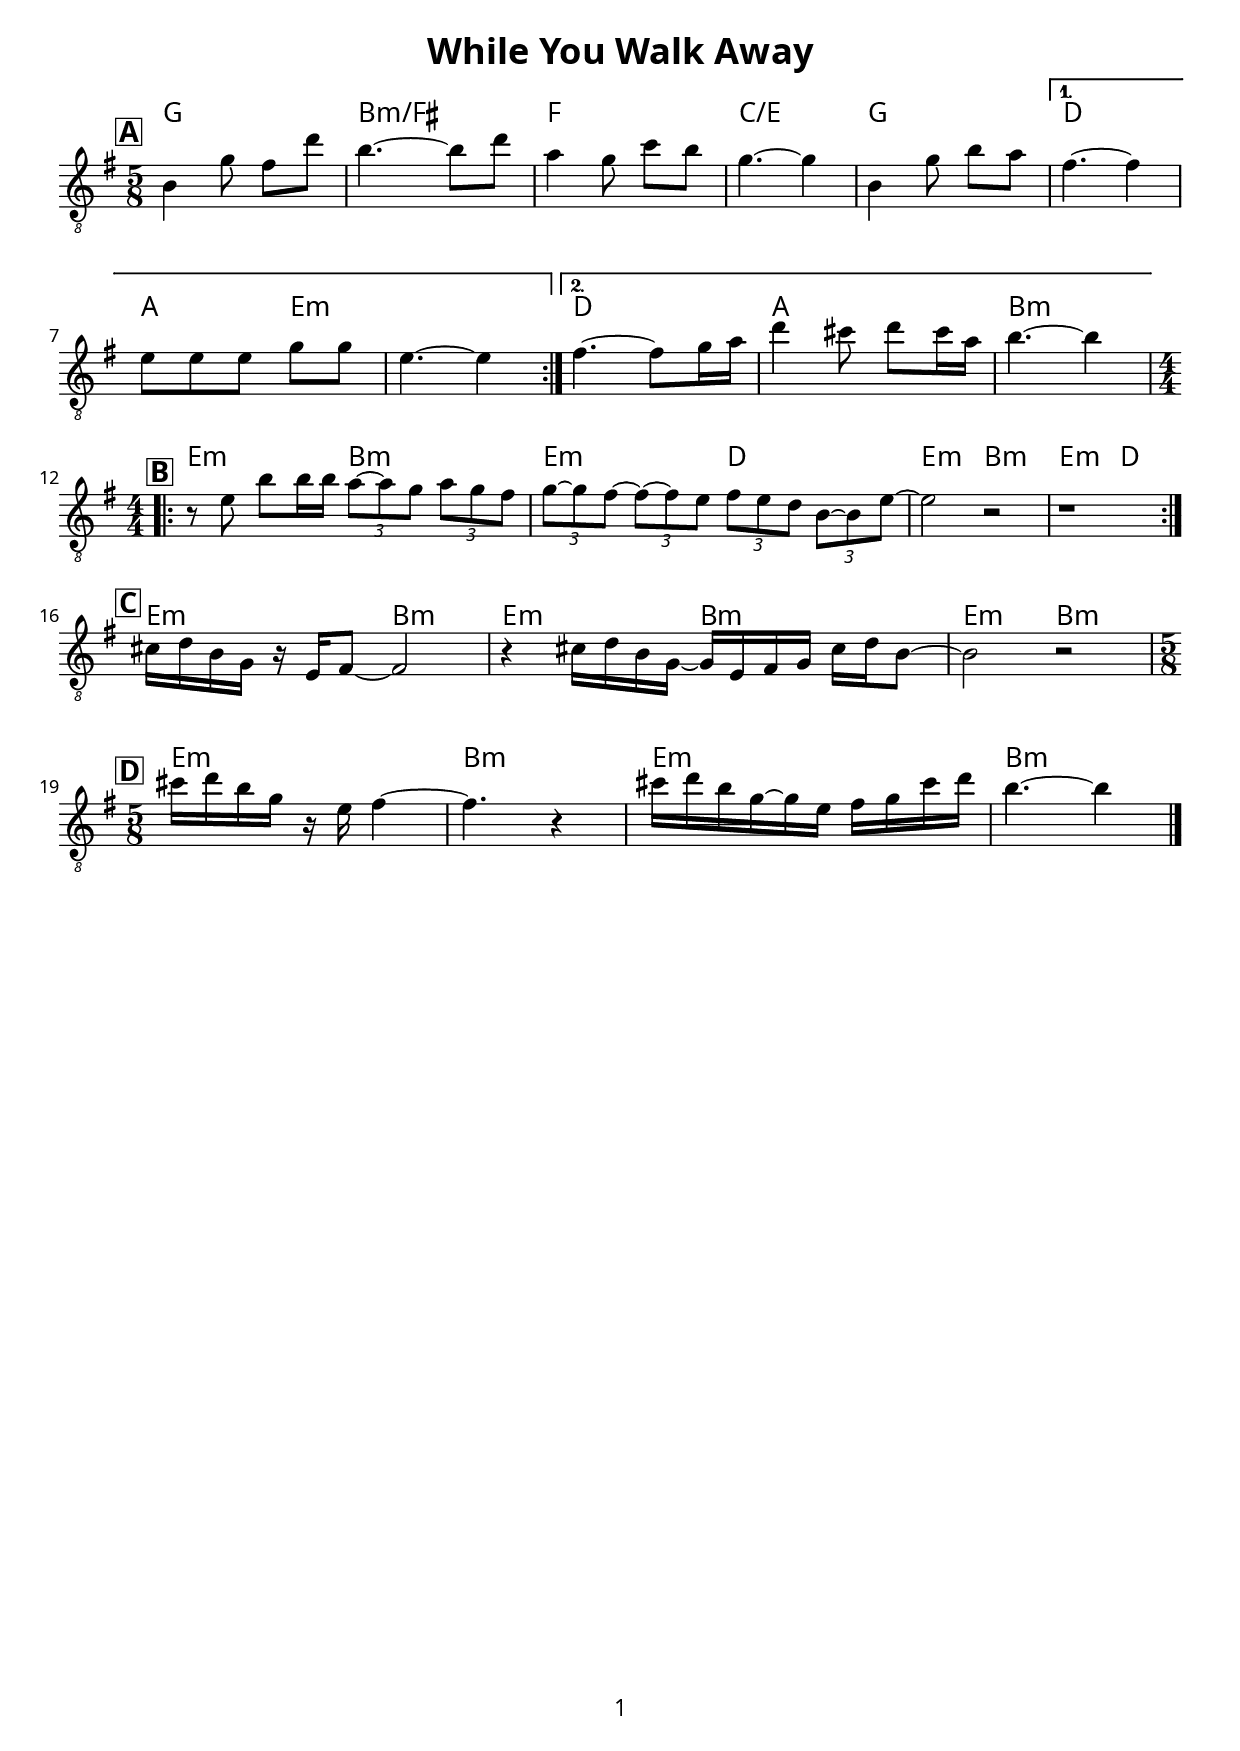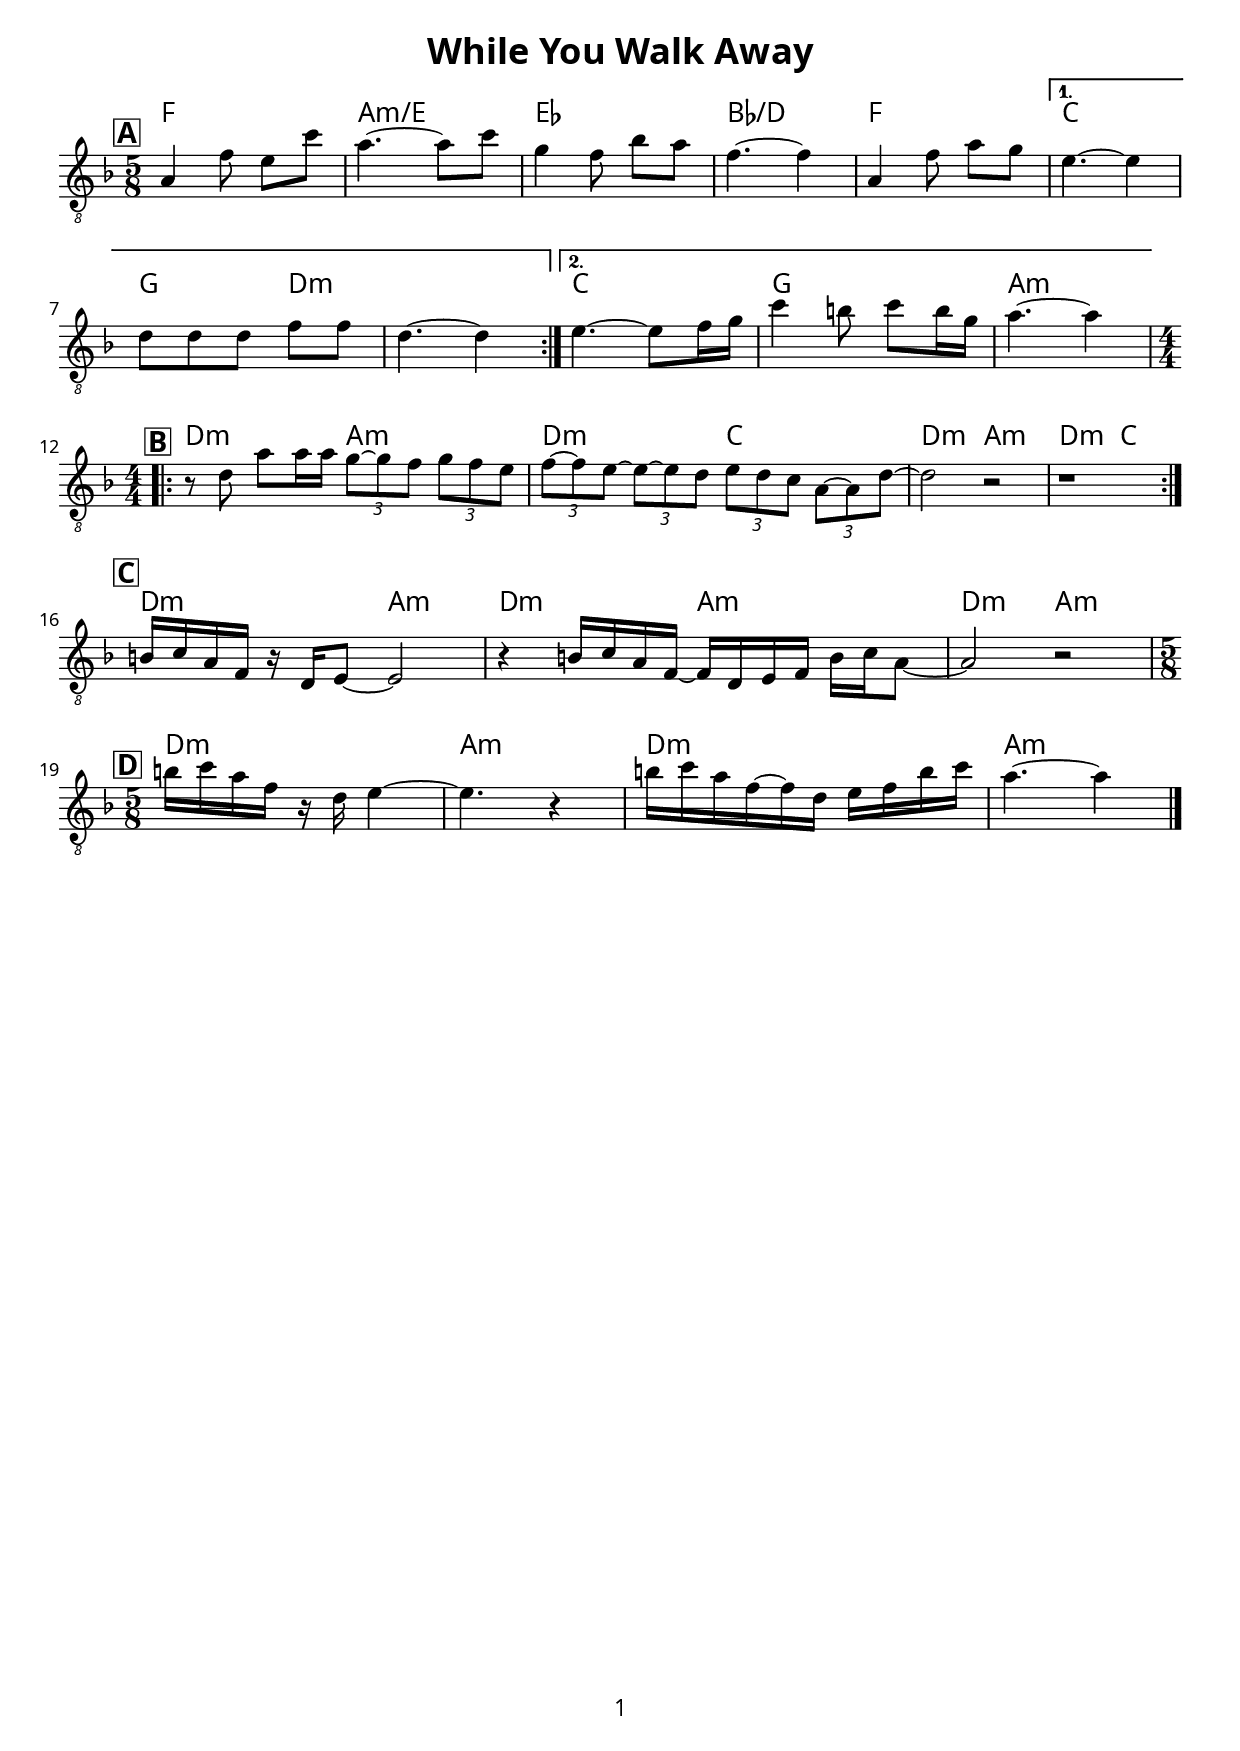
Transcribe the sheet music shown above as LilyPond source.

% {{{ PARAMETRI
  myTitle = "While You Walk Away"
  mySubTitle = ""
  myKey = \key d \minor
  myTime = \time #'(3 2) 5/8
  myTempo =  #(ly:make-moment 190 4)
% }}}

% INTESTAZIONE {{{
\version "2.18.2"

\header {
  title = \myTitle
  composer = \mySubTitle
}

\paper{
  print-first-page-number = ##t
  oddHeaderMarkup = \markup \null
  evenHeaderMarkup = \markup \null
  oddFooterMarkup = \markup {
    \fill-line {
      \on-the-fly \print-page-number-check-first
      \fromproperty #'page:page-number-string
    }
  }
  evenFooterMarkup = \oddFooterMarkup
  
  myStaffSize = #20
  fonts = #(make-pango-font-tree
  "FontAwesome"
  "FontAwesome"
  "FontAwesome"
  (/ myStaffSize 20))
}

global = {
  \myKey
  \numericTimeSignature
  \myTime
  \set Score.markFormatter = #format-mark-box-alphabet
}

\paper{
  system-system-spacing =
    #'((basic-distance . 10) 
       (minimum-distance . 5)
       (padding . 5)
       (stretchability . 60)) 
}

\layout { indent = #0 }
%}}}

% {{{ PARTE A
  temaA = {
    \repeat volta 2 {
      a4 f'8 e c'| a4.~ a8 c | g4 f8 bes a | f4.~ f4 |
      a,4 f'8 a g | 
    } 
    \alternative{
      {e4.~ e4 | d8 d d f f | d4.~ d4 |}
      {e4.~ e8 f16 g | c4 b8 c b16 g | a4.~ a4 |}
    }

  }

  accordiA = \chordmode{
    \repeat volta 2 {
      f4.~ f4 | a4.:m/e~ a4:m/e | ees4.~ ees4 | bes4.:/d~ bes4:/d |
      f4.~ f4 |
    } 
    \alternative{
      {c4. c4 | g4. d4:m | d4.:m d4:m |}
      {c4. c4 | g4. g4 | a4.:m a4:m }
    }
  }
% }}}

% {{{ PARTE B
  temaB = {
    \repeat volta 2 {
      r8 d, a' a16 a \tuplet 3/2 {g8~ g f} \tuplet 3/2 {g f e} |
      \tuplet 3/2 {f8~ f e~} \tuplet 3/2 {e~ e d} \tuplet 3/2 {e d c} \tuplet 3/2 {a~ a d~} |
      d2 r2 | r1 |
    } 
  }

  accordiB = \chordmode{
    d2:m a2:m | d2:m c2 |
    d2:m a2:m | d2:m c2 |
  }
% }}}

% {{{ PARTE C
  temaC = {
    b16 c a f r d e8~ e2 | r4 b'16 c a f~ f d e f b c a8~ | a2 r2 |
  }

  accordiC = \chordmode{
    d2:m a2:m | d2:m a2:m | d2:m a2:m |
  }
% }}}

% {{{ PARTE D
  temaD = {
    b'16 c a f r d e4~ | e4. r4 | b'16 c a f~ f d e f b c | a4.~ a4 |
  }

  accordiD = \chordmode{
    d4.:m d4:m | a4.:m a4:m | d4.:m d4:m | a4.:m a4:m |
  }
% }}}

% SCORE {{{
tema = \relative c' {
  \mark \default
  \temaA \break
  \mark \default
  \time 4/4
  \temaB \break
  \mark \default
  \temaC \break 
  \mark \default
  \time 5/8
  \temaD \break \bar "|."
}

chordsPart ={
  \new ChordNames {
    \set chordChanges = ##t
    \accordiA
    \time 5/8
    \accordiB
    \accordiC
    \accordiD
  }
}

temaPart = \new Staff \with {
  instrumentName = ""
  midiInstrument = "piano"
} { \clef "treble_8" \global \tema }

scoreContent = << 
  \chordsPart
  \temaPart
>>
%}}}

% {{{ BOOKS
  \book{
    \bookOutputSuffix "C"
    \score {
      \scoreContent
      \layout {}
      \midi { \context { \Score tempoWholesPerMinute = #(ly:make-moment 120 4) } }
    }
  }

  \book{
    \bookOutputSuffix "Bb"
    \score { \transpose c d {\scoreContent} }
  }
% }}}
